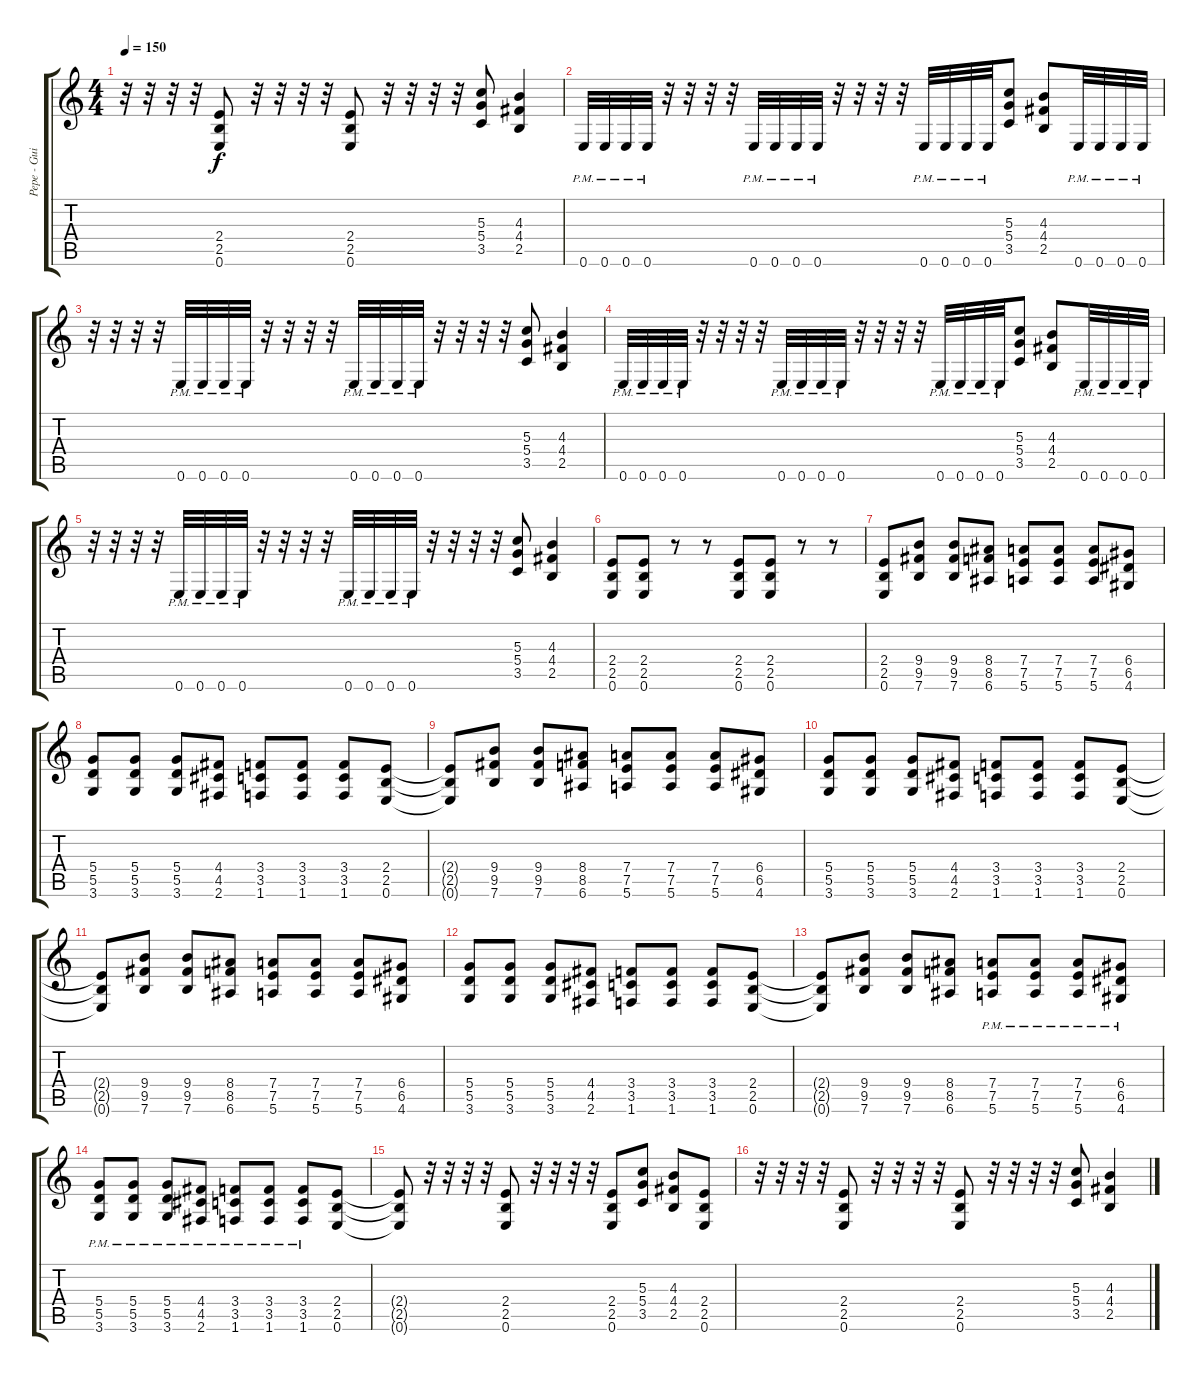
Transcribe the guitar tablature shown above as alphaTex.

\track ("Pepe - Guitar" "Pepe - Gui") {instrument distortionguitar}
\staff {score tabs}
\tuning (E4 B3 G3 D3 A2 E2) {hide}
\ts (4 4)
\tempo 150
\clef g2
\ks c
r.32{dy f} r.32 r.32 r.32 (2.4 2.5 0.6).8 r.32 r.32 r.32 r.32 (2.4 2.5 0.6).8 r.32 r.32 r.32 r.32 (5.3 5.4 3.5).8 (4.3 4.4 2.5).4 |
0.6{pm}.32 0.6{pm}.32 0.6{pm}.32 0.6{pm}.32 r.32 r.32 r.32 r.32 0.6{pm}.32 0.6{pm}.32 0.6{pm}.32 0.6{pm}.32 r.32 r.32 r.32 r.32 0.6{pm}.32 0.6{pm}.32 0.6{pm}.32 0.6{pm}.32 (5.3 5.4 3.5).8 (4.3 4.4 2.5).8 0.6{pm}.32 0.6{pm}.32 0.6{pm}.32 0.6{pm}.32 |
r.32 r.32 r.32 r.32 0.6{pm}.32 0.6{pm}.32 0.6{pm}.32 0.6{pm}.32 r.32 r.32 r.32 r.32 0.6{pm}.32 0.6{pm}.32 0.6{pm}.32 0.6{pm}.32 r.32 r.32 r.32 r.32 (5.3 5.4 3.5).8 (4.3 4.4 2.5).4 |
0.6{pm}.32 0.6{pm}.32 0.6{pm}.32 0.6{pm}.32 r.32 r.32 r.32 r.32 0.6{pm}.32 0.6{pm}.32 0.6{pm}.32 0.6{pm}.32 r.32 r.32 r.32 r.32 0.6{pm}.32 0.6{pm}.32 0.6{pm}.32 0.6{pm}.32 (5.3 5.4 3.5).8 (4.3 4.4 2.5).8 0.6{pm}.32 0.6{pm}.32 0.6{pm}.32 0.6{pm}.32 |
r.32 r.32 r.32 r.32 0.6{pm}.32 0.6{pm}.32 0.6{pm}.32 0.6{pm}.32 r.32 r.32 r.32 r.32 0.6{pm}.32 0.6{pm}.32 0.6{pm}.32 0.6{pm}.32 r.32 r.32 r.32 r.32 (5.3 5.4 3.5).8 (4.3 4.4 2.5).4 |
(2.4 2.5 0.6).8 (2.4 2.5 0.6).8 r.8 r.8 (2.4 2.5 0.6).8 (2.4 2.5 0.6).8 r.8 r.8 |
(2.4 2.5 0.6).8 (9.4 9.5 7.6).8 (9.4 9.5 7.6).8 (8.4 8.5 6.6).8 (7.4 7.5 5.6).8 (7.4 7.5 5.6).8 (7.4 7.5 5.6).8 (6.4 6.5 4.6).8 |
(5.4 5.5 3.6).8 (5.4 5.5 3.6).8 (5.4 5.5 3.6).8 (4.4 4.5 2.6).8 (3.4 3.5 1.6).8 (3.4 3.5 1.6).8 (3.4 3.5 1.6).8 (2.4 2.5 0.6).8 |
(2.4{t} 2.5{t} 0.6{t}).8 (9.4 9.5 7.6).8 (9.4 9.5 7.6).8 (8.4 8.5 6.6).8 (7.4 7.5 5.6).8 (7.4 7.5 5.6).8 (7.4 7.5 5.6).8 (6.4 6.5 4.6).8 |
(5.4 5.5 3.6).8 (5.4 5.5 3.6).8 (5.4 5.5 3.6).8 (4.4 4.5 2.6).8 (3.4 3.5 1.6).8 (3.4 3.5 1.6).8 (3.4 3.5 1.6).8 (2.4 2.5 0.6).8 |
(2.4{t} 2.5{t} 0.6{t}).8 (9.4 9.5 7.6).8 (9.4 9.5 7.6).8 (8.4 8.5 6.6).8 (7.4 7.5 5.6).8 (7.4 7.5 5.6).8 (7.4 7.5 5.6).8 (6.4 6.5 4.6).8 |
(5.4 5.5 3.6).8 (5.4 5.5 3.6).8 (5.4 5.5 3.6).8 (4.4 4.5 2.6).8 (3.4 3.5 1.6).8 (3.4 3.5 1.6).8 (3.4 3.5 1.6).8 (2.4 2.5 0.6).8 |
(2.4{t} 2.5{t} 0.6{t}).8 (9.4 9.5 7.6).8 (9.4 9.5 7.6).8 (8.4 8.5 6.6).8 (7.4{pm} 7.5{pm} 5.6{pm}).8 (7.4{pm} 7.5{pm} 5.6{pm}).8 (7.4{pm} 7.5{pm} 5.6{pm}).8 (6.4{pm} 6.5{pm} 4.6{pm}).8 |
(5.4{pm} 5.5{pm} 3.6{pm}).8 (5.4{pm} 5.5{pm} 3.6{pm}).8 (5.4{pm} 5.5{pm} 3.6{pm}).8 (4.4{pm} 4.5{pm} 2.6{pm}).8 (3.4{pm} 3.5{pm} 1.6{pm}).8 (3.4{pm} 3.5{pm} 1.6{pm}).8 (3.4{pm} 3.5{pm} 1.6{pm}).8 (2.4 2.5 0.6).8 |
(2.4{t} 2.5{t} 0.6{t}).8 r.32 r.32 r.32 r.32 (2.4 2.5 0.6).8 r.32 r.32 r.32 r.32 (2.4 2.5 0.6).8 (5.3 5.4 3.5).8 (4.3 4.4 2.5).8 (2.4 2.5 0.6).8 |
r.32 r.32 r.32 r.32 (2.4 2.5 0.6).8 r.32 r.32 r.32 r.32 (2.4 2.5 0.6).8 r.32 r.32 r.32 r.32 (5.3 5.4 3.5).8 (4.3 4.4 2.5).4
